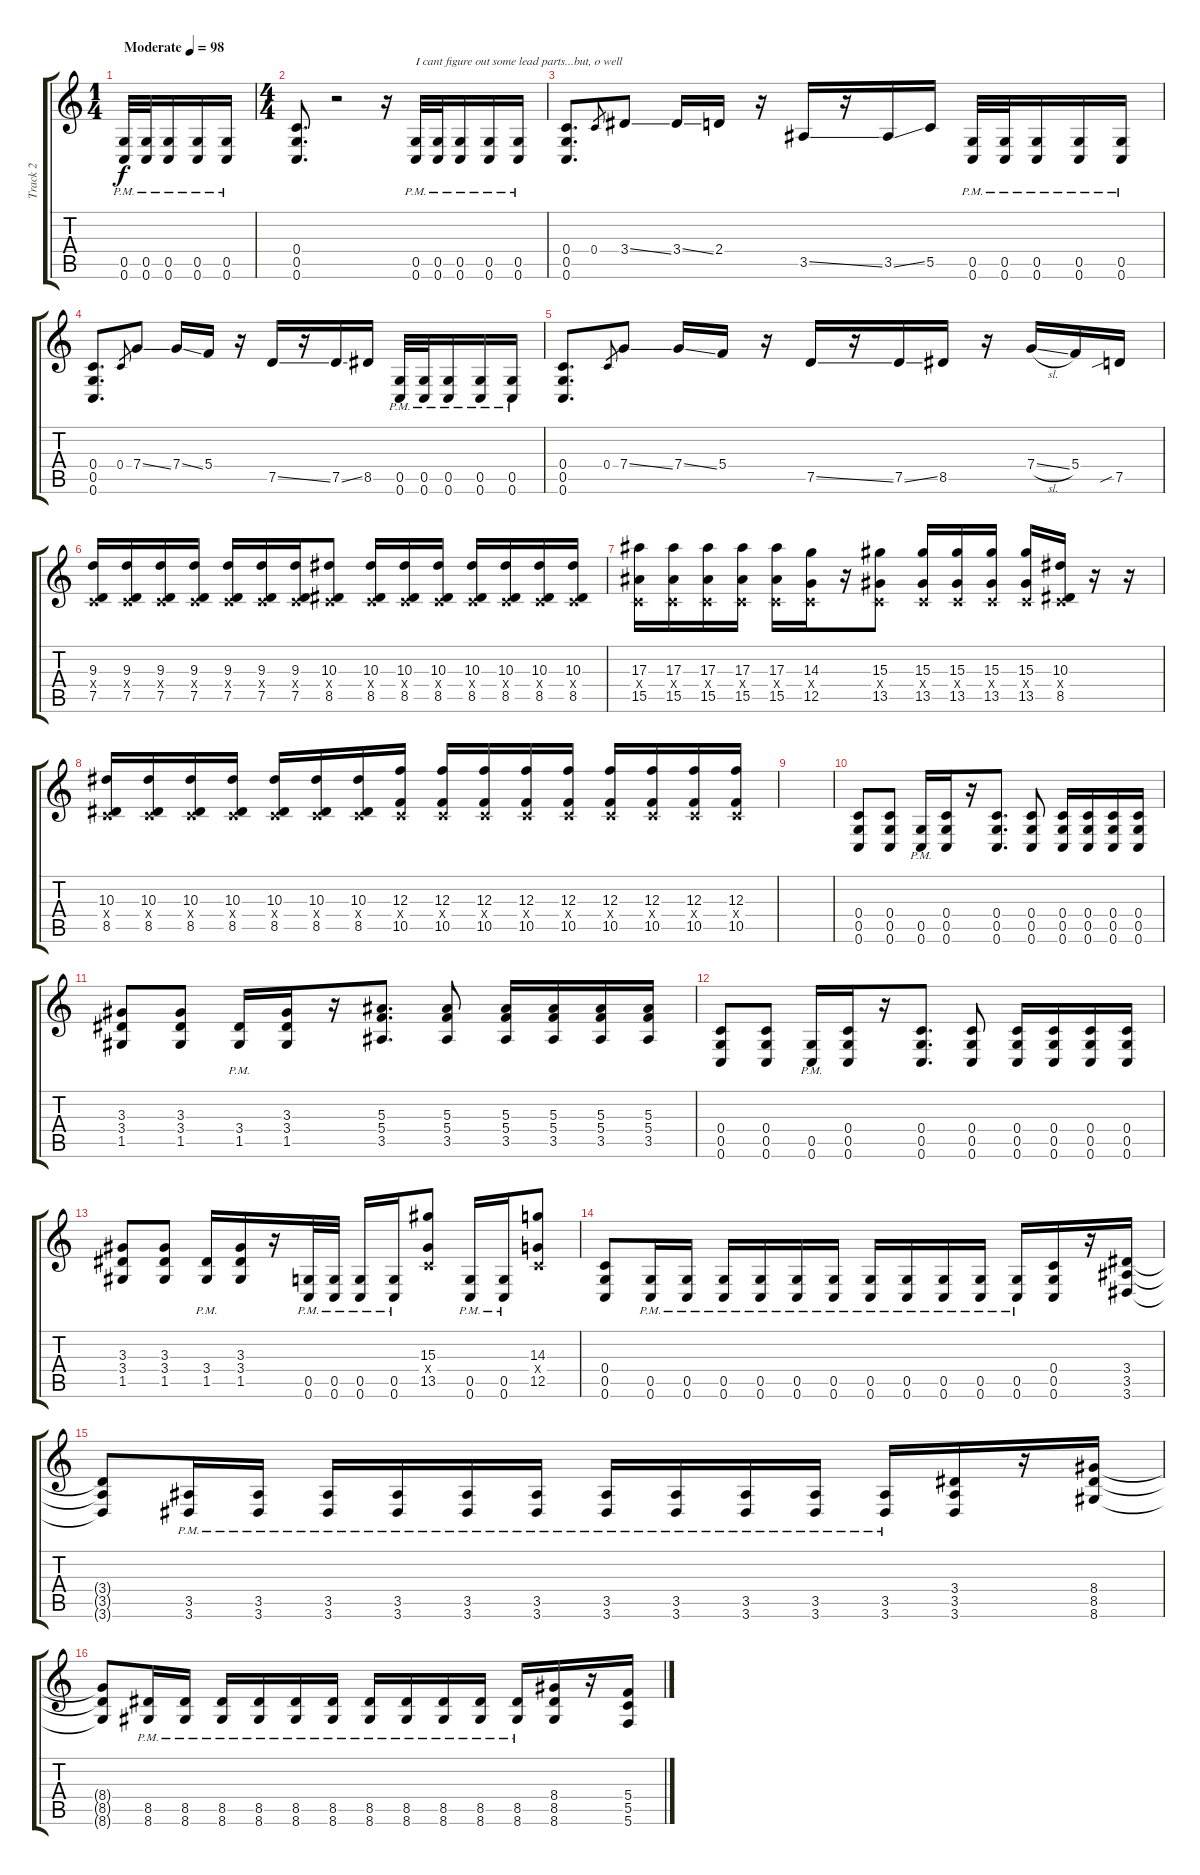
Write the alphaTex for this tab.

\track ("Track 2" "Track 2") {instrument overdrivenguitar}
\staff {score tabs}
\tuning (D4 A3 F3 C3 G2 C2) {hide}
\ts (1 4)
\tempo (98 "Moderate")
\clef g2
\ks c
(0.5{pm} 0.6{pm}).32{dy f instrument overdrivenguitar} (0.5{pm} 0.6{pm}).32 (0.5{pm} 0.6{pm}).16 (0.5{pm} 0.6{pm}).16 (0.5{pm} 0.6{pm}).16 |
\ts (4 4)
(0.4 0.5 0.6).8{d} r.2 r.16 (0.5{pm} 0.6{pm}).32{txt "I cant figure out some lead parts...but, o well"} (0.5{pm} 0.6{pm}).32 (0.5{pm} 0.6{pm}).16 (0.5{pm} 0.6{pm}).16 (0.5{pm} 0.6{pm}).16 |
(0.4 0.5 0.6).8{d} 0.4.8{gr} 3.4{ss}.8 3.4{ss}.16 2.4.16 r.16 3.5{ss}.16 r.16 3.5{ss}.16 5.5.16 (0.5{pm} 0.6{pm}).32 (0.5{pm} 0.6{pm}).32 (0.5{pm} 0.6{pm}).16 (0.5{pm} 0.6{pm}).16 (0.5{pm} 0.6{pm}).16 |
(0.4 0.5 0.6).8{d} 0.4.8{gr} 7.4{ss}.8 7.4{ss}.16 5.4.16 r.16 7.5{ss}.16 r.16 7.5{ss}.16 8.5.16 (0.5{pm} 0.6{pm}).32 (0.5{pm} 0.6{pm}).32 (0.5{pm} 0.6{pm}).16 (0.5{pm} 0.6{pm}).16 (0.5{pm} 0.6{pm}).16 |
(0.4 0.5 0.6).8{d} 0.4.8{gr} 7.4{ss}.8 7.4{ss}.16 5.4.16 r.16 7.5{ss}.16 r.16 7.5{ss}.16 8.5.16 r.16 7.4{sl}.16 5.4.16 7.5{sib}.16 |
(9.3 0.4{x} 7.5).16 (9.3 0.4{x} 7.5).16 (9.3 0.4{x} 7.5).16 (9.3 0.4{x} 7.5).16 (9.3 0.4{x} 7.5).16 (9.3 0.4{x} 7.5).16 (9.3 0.4{x} 7.5).16 (10.3 0.4{x} 8.5).8 (10.3 0.4{x} 8.5).16 (10.3 0.4{x} 8.5).16 (10.3 0.4{x} 8.5).16 (10.3 0.4{x} 8.5).16 (10.3 0.4{x} 8.5).16 (10.3 0.4{x} 8.5).16 (10.3 0.4{x} 8.5).16 |
(17.3 0.4{x} 15.5).16 (17.3 0.4{x} 15.5).16 (17.3 0.4{x} 15.5).16 (17.3 0.4{x} 15.5).16 (17.3 0.4{x} 15.5).16 (14.3 0.4{x} 12.5).16 r.16 (15.3 0.4{x} 13.5).8 (15.3 0.4{x} 13.5).16 (15.3 0.4{x} 13.5).16 (15.3 0.4{x} 13.5).16 (15.3 0.4{x} 13.5).16 (10.3 0.4{x} 8.5).16 r.16 r.16 |
(10.3 0.4{x} 8.5).16 (10.3 0.4{x} 8.5).16 (10.3 0.4{x} 8.5).16 (10.3 0.4{x} 8.5).16 (10.3 0.4{x} 8.5).16 (10.3 0.4{x} 8.5).16 (10.3 0.4{x} 8.5).16 (12.3 0.4{x} 10.5).16 (12.3 0.4{x} 10.5).16 (12.3 0.4{x} 10.5).16 (12.3 0.4{x} 10.5).16 (12.3 0.4{x} 10.5).16 (12.3 0.4{x} 10.5).16 (12.3 0.4{x} 10.5).16 (12.3 0.4{x} 10.5).16 (12.3 0.4{x} 10.5).16 |
|
(0.4 0.5 0.6).8 (0.4 0.5 0.6).8 (0.5{pm} 0.6{pm}).16 (0.4 0.5 0.6).16 r.16 (0.4 0.5 0.6).8{d} (0.4 0.5 0.6).8 (0.4 0.5 0.6).16 (0.4 0.5 0.6).16 (0.4 0.5 0.6).16 (0.4 0.5 0.6).16 |
(3.3 3.4 1.5).8 (3.3 3.4 1.5).8 (3.4{pm} 1.5{pm}).16 (3.3 3.4 1.5).16 r.16 (5.3 5.4 3.5).8{d} (5.3 5.4 3.5).8 (5.3 5.4 3.5).16 (5.3 5.4 3.5).16 (5.3 5.4 3.5).16 (5.3 5.4 3.5).16 |
(0.4 0.5 0.6).8 (0.4 0.5 0.6).8 (0.5{pm} 0.6{pm}).16 (0.4 0.5 0.6).16 r.16 (0.4 0.5 0.6).8{d} (0.4 0.5 0.6).8 (0.4 0.5 0.6).16 (0.4 0.5 0.6).16 (0.4 0.5 0.6).16 (0.4 0.5 0.6).16 |
(3.3 3.4 1.5).8 (3.3 3.4 1.5).8 (3.4{pm} 1.5{pm}).16 (3.3 3.4 1.5).16 r.16 (0.5{pm} 0.6{pm}).32 (0.5{pm} 0.6{pm}).32 (0.5{pm} 0.6{pm}).16 (0.5{pm} 0.6).16 (15.3 0.4{x} 13.5).8 (0.5{pm} 0.6{pm}).16 (0.5{pm} 0.6{pm}).16 (14.3 0.4{x} 12.5).8 |
(0.4 0.5 0.6).8 (0.5{pm} 0.6{pm}).16 (0.5{pm} 0.6{pm}).16 (0.5{pm} 0.6{pm}).16 (0.5{pm} 0.6{pm}).16 (0.5{pm} 0.6{pm}).16 (0.5{pm} 0.6{pm}).16 (0.5{pm} 0.6{pm}).16 (0.5{pm} 0.6{pm}).16 (0.5{pm} 0.6{pm}).16 (0.5{pm} 0.6{pm}).16 (0.5{pm} 0.6{pm}).16 (0.4 0.5 0.6).16 r.16 (3.4 3.5 3.6).16 |
(3.4{t} 3.5{t} 3.6{t}).8 (3.5{pm} 3.6{pm}).16 (3.5{pm} 3.6{pm}).16 (3.5{pm} 3.6{pm}).16 (3.5{pm} 3.6{pm}).16 (3.5{pm} 3.6{pm}).16 (3.5{pm} 3.6{pm}).16 (3.5{pm} 3.6{pm}).16 (3.5{pm} 3.6{pm}).16 (3.5{pm} 3.6{pm}).16 (3.5{pm} 3.6{pm}).16 (3.5{pm} 3.6{pm}).16 (3.4 3.5 3.6).16 r.16 (8.4 8.5 8.6).16 |
(8.4{t} 8.5{t} 8.6{t}).8 (8.5{pm} 8.6{pm}).16 (8.5{pm} 8.6{pm}).16 (8.5{pm} 8.6{pm}).16 (8.5{pm} 8.6{pm}).16 (8.5{pm} 8.6{pm}).16 (8.5{pm} 8.6{pm}).16 (8.5{pm} 8.6{pm}).16 (8.5{pm} 8.6{pm}).16 (8.5{pm} 8.6{pm}).16 (8.5{pm} 8.6{pm}).16 (8.5{pm} 8.6{pm}).16 (8.4 8.5 8.6).16 r.16 (5.4 5.5 5.6).16
